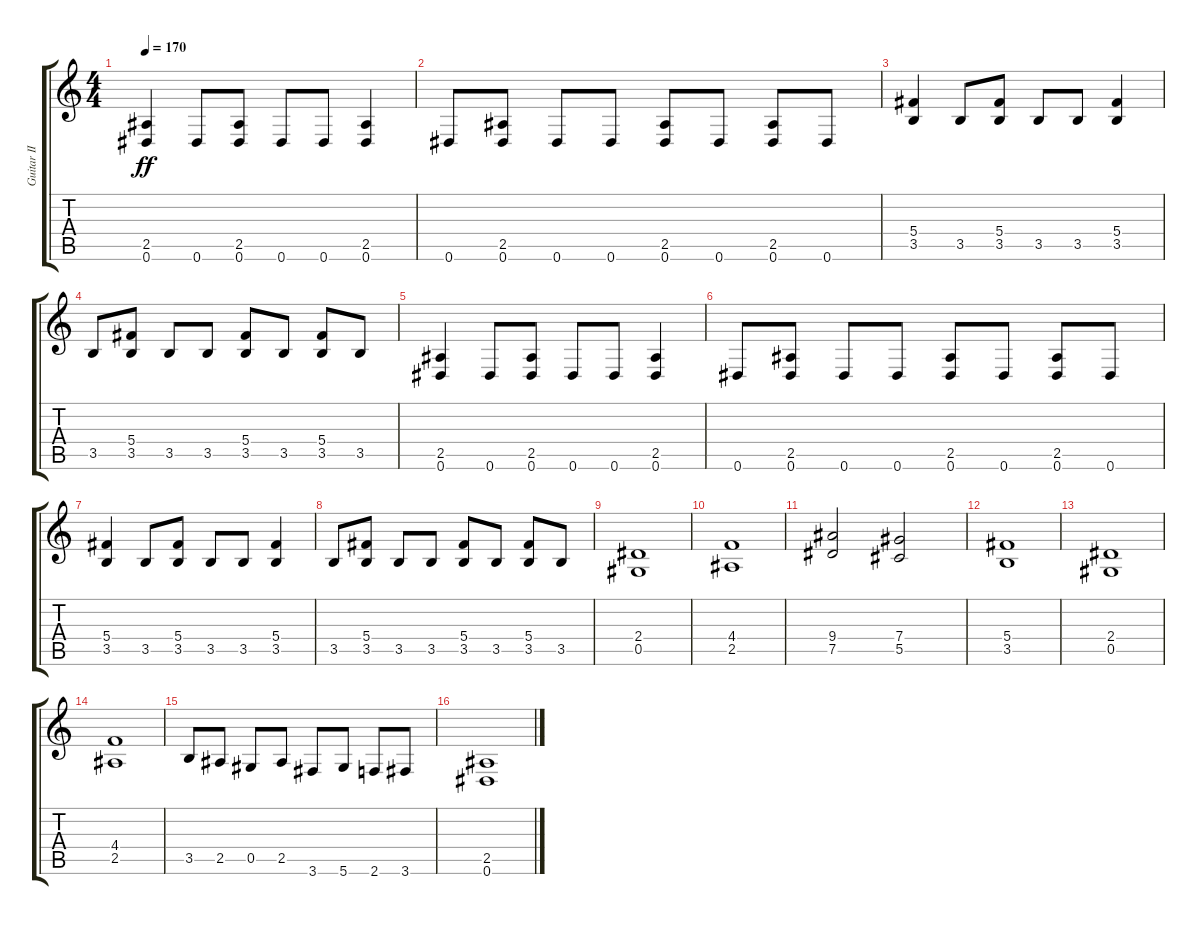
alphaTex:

\track ("Guitar II" "Guitar II") {instrument distortionguitar}
\staff {score tabs}
\tuning (Eb4 Bb3 Gb3 Db3 Ab2 Eb2) {hide}
\ts (4 4)
\tempo 170
\clef g2
\ks c
(2.5 0.6).4{dy ff} 0.6.8 (2.5 0.6).8 0.6.8 0.6.8 (2.5 0.6).4 |
0.6.8 (2.5 0.6).8 0.6.8 0.6.8 (2.5 0.6).8 0.6.8 (2.5 0.6).8 0.6.8 |
(5.4 3.5).4 3.5.8 (5.4 3.5).8 3.5.8 3.5.8 (5.4 3.5).4 |
3.5.8 (5.4 3.5).8 3.5.8 3.5.8 (5.4 3.5).8 3.5.8 (5.4 3.5).8 3.5.8 |
(2.5 0.6).4 0.6.8 (2.5 0.6).8 0.6.8 0.6.8 (2.5 0.6).4 |
0.6.8 (2.5 0.6).8 0.6.8 0.6.8 (2.5 0.6).8 0.6.8 (2.5 0.6).8 0.6.8 |
(5.4 3.5).4 3.5.8 (5.4 3.5).8 3.5.8 3.5.8 (5.4 3.5).4 |
3.5.8 (5.4 3.5).8 3.5.8 3.5.8 (5.4 3.5).8 3.5.8 (5.4 3.5).8 3.5.8 |
(2.4 0.5).1 |
(4.4 2.5).1 |
(9.4 7.5).2 (7.4 5.5).2 |
(5.4 3.5).1 |
(2.4 0.5).1 |
(4.4 2.5).1 |
3.5.8 2.5.8 0.5.8 2.5.8 3.6.8 5.6.8 2.6.8 3.6.8 |
(2.5 0.6).1
